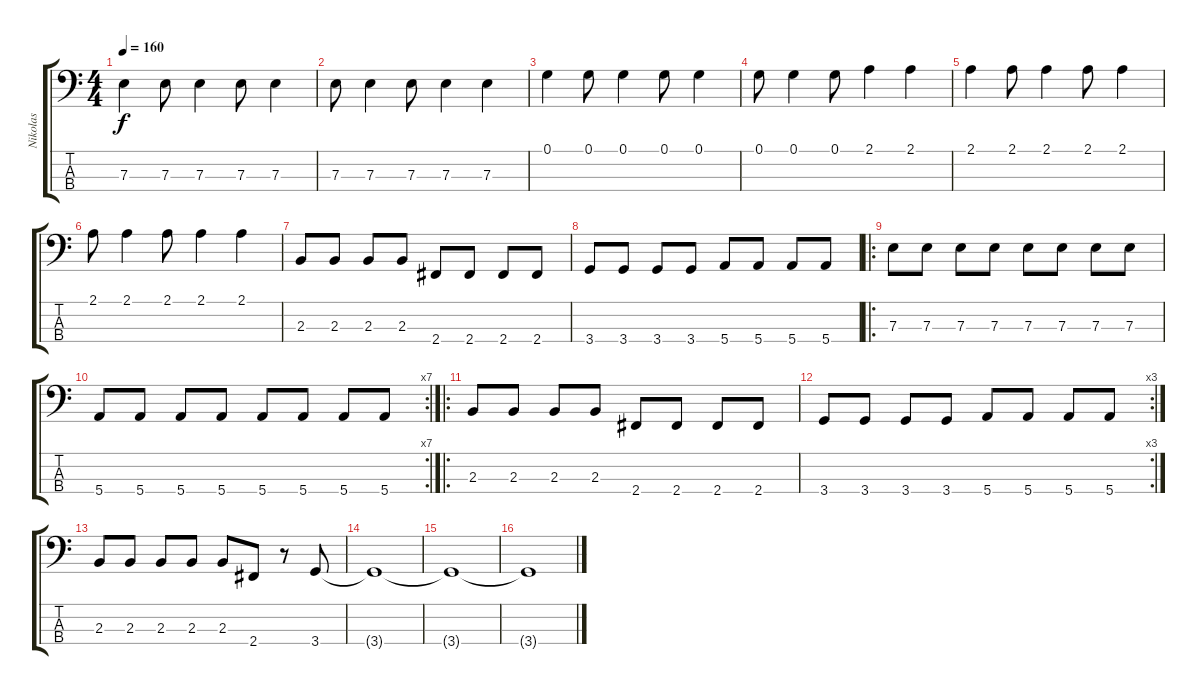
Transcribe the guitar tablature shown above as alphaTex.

\track ("Nikolas" "Nikolas") {instrument electricbasspick}
\staff {score tabs}
\tuning (G2 D2 A1 E1) {hide}
\ts (4 4)
\tempo 160
\clef f4
\ks c
7.3.4{dy f} 7.3.8 7.3.4 7.3.8 7.3.4 |
7.3.8 7.3.4 7.3.8 7.3.4 7.3.4 |
0.1.4 0.1.8 0.1.4 0.1.8 0.1.4 |
0.1.8 0.1.4 0.1.8 2.1.4 2.1.4 |
2.1.4 2.1.8 2.1.4 2.1.8 2.1.4 |
2.1.8 2.1.4 2.1.8 2.1.4 2.1.4 |
2.3.8 2.3.8 2.3.8 2.3.8 2.4.8 2.4.8 2.4.8 2.4.8 |
3.4.8 3.4.8 3.4.8 3.4.8 5.4.8 5.4.8 5.4.8 5.4.8 |
\ro
7.3.8 7.3.8 7.3.8 7.3.8 7.3.8 7.3.8 7.3.8 7.3.8 |
\rc 7
5.4.8 5.4.8 5.4.8 5.4.8 5.4.8 5.4.8 5.4.8 5.4.8 |
\ro
2.3.8 2.3.8 2.3.8 2.3.8 2.4.8 2.4.8 2.4.8 2.4.8 |
\rc 3
3.4.8 3.4.8 3.4.8 3.4.8 5.4.8 5.4.8 5.4.8 5.4.8 |
2.3.8 2.3.8 2.3.8 2.3.8 2.3.8 2.4.8 r.8 3.4.8 |
3.4{t}.1 |
3.4{t}.1{volume 0} |
3.4{t}.1
